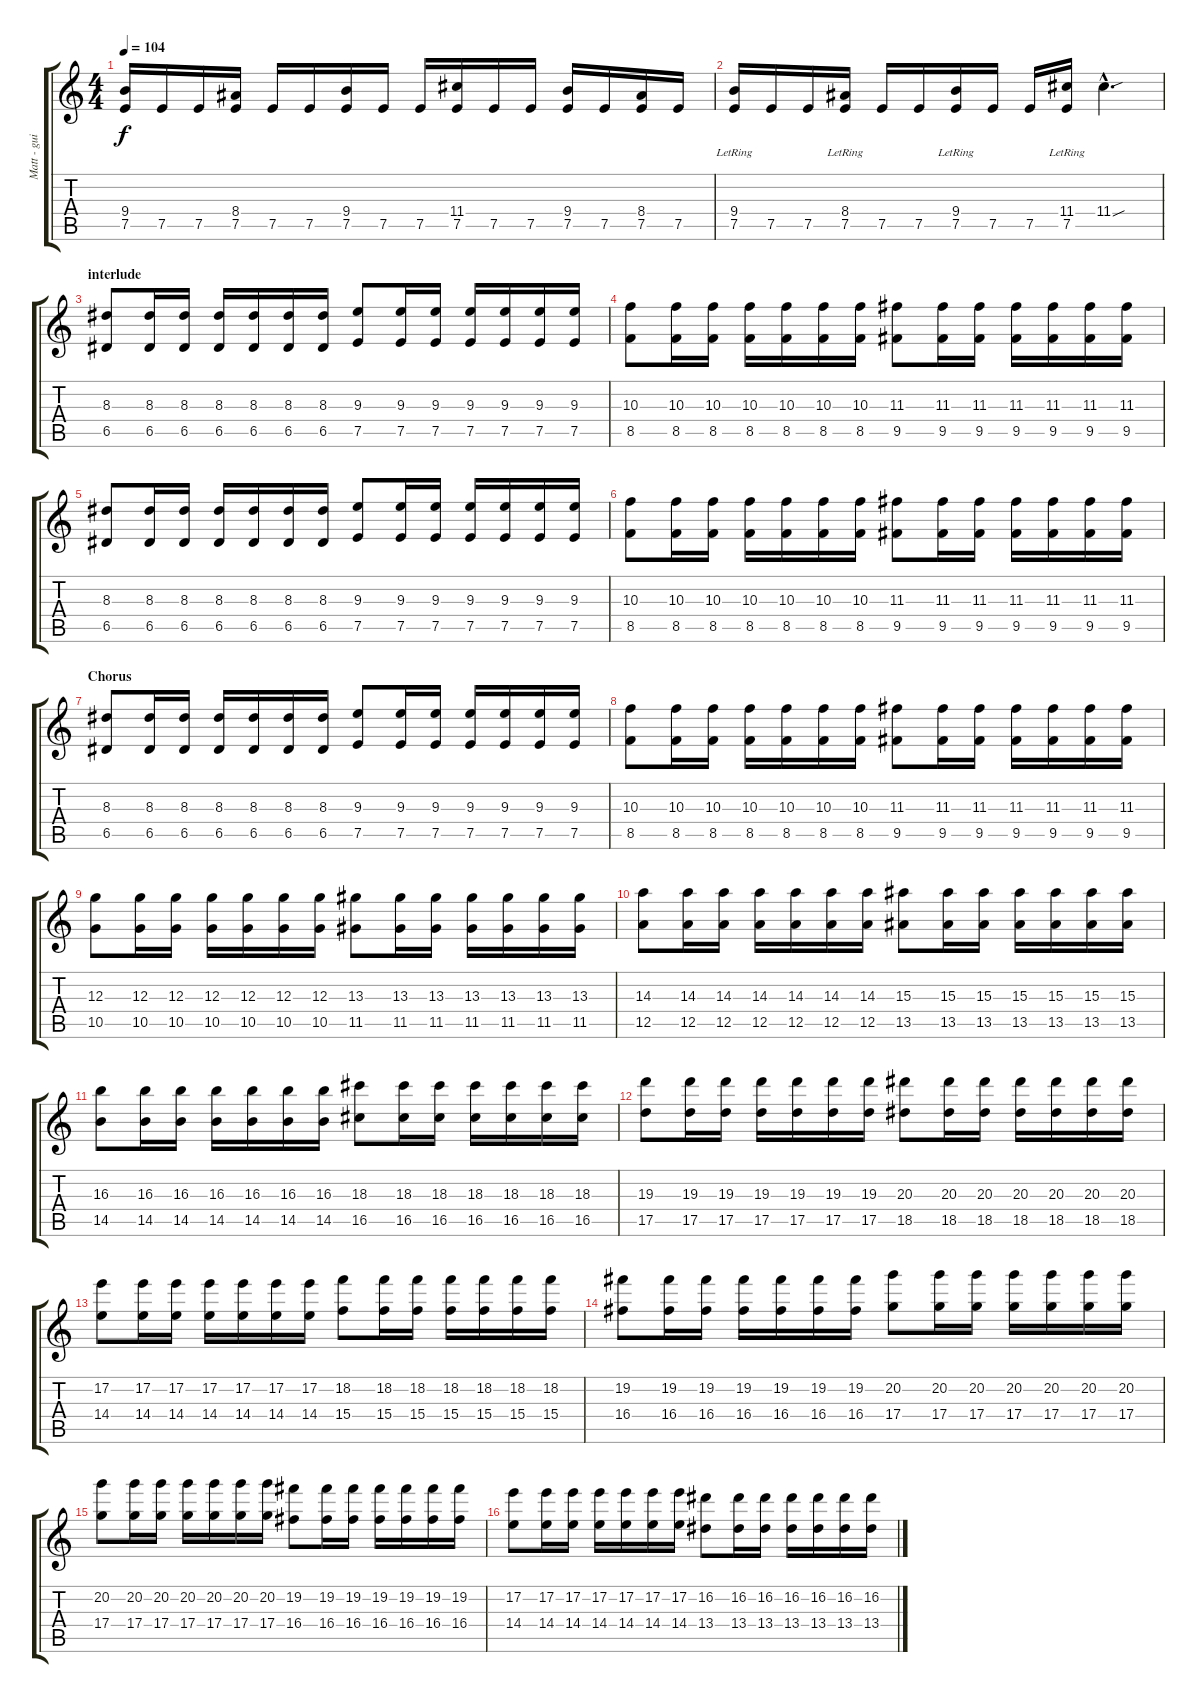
\track ("Matt - guitar" "Matt - gui") {instrument overdrivenguitar}
\staff {score tabs}
\tuning (E4 B3 G3 D3 A2 E2) {hide}
\ts (4 4)
\tempo 104
\clef g2
\ks c
(9.4 7.5).16{dy f} 7.5.16 7.5.16 (8.4 7.5).16 7.5.16 7.5.16 (9.4 7.5).16 7.5.16 7.5.16 (11.4 7.5).16 7.5.16 7.5.16 (9.4 7.5).16 7.5.16 (8.4 7.5).16 7.5.16 |
(9.4{lr} 7.5).16 7.5.16 7.5.16 (8.4{lr} 7.5).16 7.5.16 7.5.16 (9.4{lr} 7.5).16 7.5.16 7.5.16 (11.4{lr} 7.5).16 11.4{sou hac}.4{d} |
\section ("" "interlude")
(8.3 6.5).8 (8.3 6.5).16 (8.3 6.5).16 (8.3 6.5).16 (8.3 6.5).16 (8.3 6.5).16 (8.3 6.5).16 (9.3 7.5).8 (9.3 7.5).16 (9.3 7.5).16 (9.3 7.5).16 (9.3 7.5).16 (9.3 7.5).16 (9.3 7.5).16 |
(10.3 8.5).8 (10.3 8.5).16 (10.3 8.5).16 (10.3 8.5).16 (10.3 8.5).16 (10.3 8.5).16 (10.3 8.5).16 (11.3 9.5).8 (11.3 9.5).16 (11.3 9.5).16 (11.3 9.5).16 (11.3 9.5).16 (11.3 9.5).16 (11.3 9.5).16 |
(8.3 6.5).8 (8.3 6.5).16 (8.3 6.5).16 (8.3 6.5).16 (8.3 6.5).16 (8.3 6.5).16 (8.3 6.5).16 (9.3 7.5).8 (9.3 7.5).16 (9.3 7.5).16 (9.3 7.5).16 (9.3 7.5).16 (9.3 7.5).16 (9.3 7.5).16 |
(10.3 8.5).8 (10.3 8.5).16 (10.3 8.5).16 (10.3 8.5).16 (10.3 8.5).16 (10.3 8.5).16 (10.3 8.5).16 (11.3 9.5).8 (11.3 9.5).16 (11.3 9.5).16 (11.3 9.5).16 (11.3 9.5).16 (11.3 9.5).16 (11.3 9.5).16 |
\section ("" "Chorus")
(8.3 6.5).8 (8.3 6.5).16 (8.3 6.5).16 (8.3 6.5).16 (8.3 6.5).16 (8.3 6.5).16 (8.3 6.5).16 (9.3 7.5).8 (9.3 7.5).16 (9.3 7.5).16 (9.3 7.5).16 (9.3 7.5).16 (9.3 7.5).16 (9.3 7.5).16 |
(10.3 8.5).8 (10.3 8.5).16 (10.3 8.5).16 (10.3 8.5).16 (10.3 8.5).16 (10.3 8.5).16 (10.3 8.5).16 (11.3 9.5).8 (11.3 9.5).16 (11.3 9.5).16 (11.3 9.5).16 (11.3 9.5).16 (11.3 9.5).16 (11.3 9.5).16 |
(12.3 10.5).8 (12.3 10.5).16 (12.3 10.5).16 (12.3 10.5).16 (12.3 10.5).16 (12.3 10.5).16 (12.3 10.5).16 (13.3 11.5).8 (13.3 11.5).16 (13.3 11.5).16 (13.3 11.5).16 (13.3 11.5).16 (13.3 11.5).16 (13.3 11.5).16 |
(14.3 12.5).8 (14.3 12.5).16 (14.3 12.5).16 (14.3 12.5).16 (14.3 12.5).16 (14.3 12.5).16 (14.3 12.5).16 (15.3 13.5).8 (15.3 13.5).16 (15.3 13.5).16 (15.3 13.5).16 (15.3 13.5).16 (15.3 13.5).16 (15.3 13.5).16 |
(16.3 14.5).8 (16.3 14.5).16 (16.3 14.5).16 (16.3 14.5).16 (16.3 14.5).16 (16.3 14.5).16 (16.3 14.5).16 (18.3 16.5).8 (18.3 16.5).16 (18.3 16.5).16 (18.3 16.5).16 (18.3 16.5).16 (18.3 16.5).16 (18.3 16.5).16 |
(19.3 17.5).8 (19.3 17.5).16 (19.3 17.5).16 (19.3 17.5).16 (19.3 17.5).16 (19.3 17.5).16 (19.3 17.5).16 (20.3 18.5).8 (20.3 18.5).16 (20.3 18.5).16 (20.3 18.5).16 (20.3 18.5).16 (20.3 18.5).16 (20.3 18.5).16 |
(17.2 14.4).8 (17.2 14.4).16 (17.2 14.4).16 (17.2 14.4).16 (17.2 14.4).16 (17.2 14.4).16 (17.2 14.4).16 (18.2 15.4).8 (18.2 15.4).16 (18.2 15.4).16 (18.2 15.4).16 (18.2 15.4).16 (18.2 15.4).16 (18.2 15.4).16 |
(19.2 16.4).8 (19.2 16.4).16 (19.2 16.4).16 (19.2 16.4).16 (19.2 16.4).16 (19.2 16.4).16 (19.2 16.4).16 (20.2 17.4).8 (20.2 17.4).16 (20.2 17.4).16 (20.2 17.4).16 (20.2 17.4).16 (20.2 17.4).16 (20.2 17.4).16 |
\section ("" "")
(20.2 17.4).8 (20.2 17.4).16 (20.2 17.4).16 (20.2 17.4).16 (20.2 17.4).16 (20.2 17.4).16 (20.2 17.4).16 (19.2 16.4).8 (19.2 16.4).16 (19.2 16.4).16 (19.2 16.4).16 (19.2 16.4).16 (19.2 16.4).16 (19.2 16.4).16 |
(17.2 14.4).8 (17.2 14.4).16 (17.2 14.4).16 (17.2 14.4).16 (17.2 14.4).16 (17.2 14.4).16 (17.2 14.4).16 (16.2 13.4).8 (16.2 13.4).16 (16.2 13.4).16 (16.2 13.4).16 (16.2 13.4).16 (16.2 13.4).16 (16.2 13.4).16
